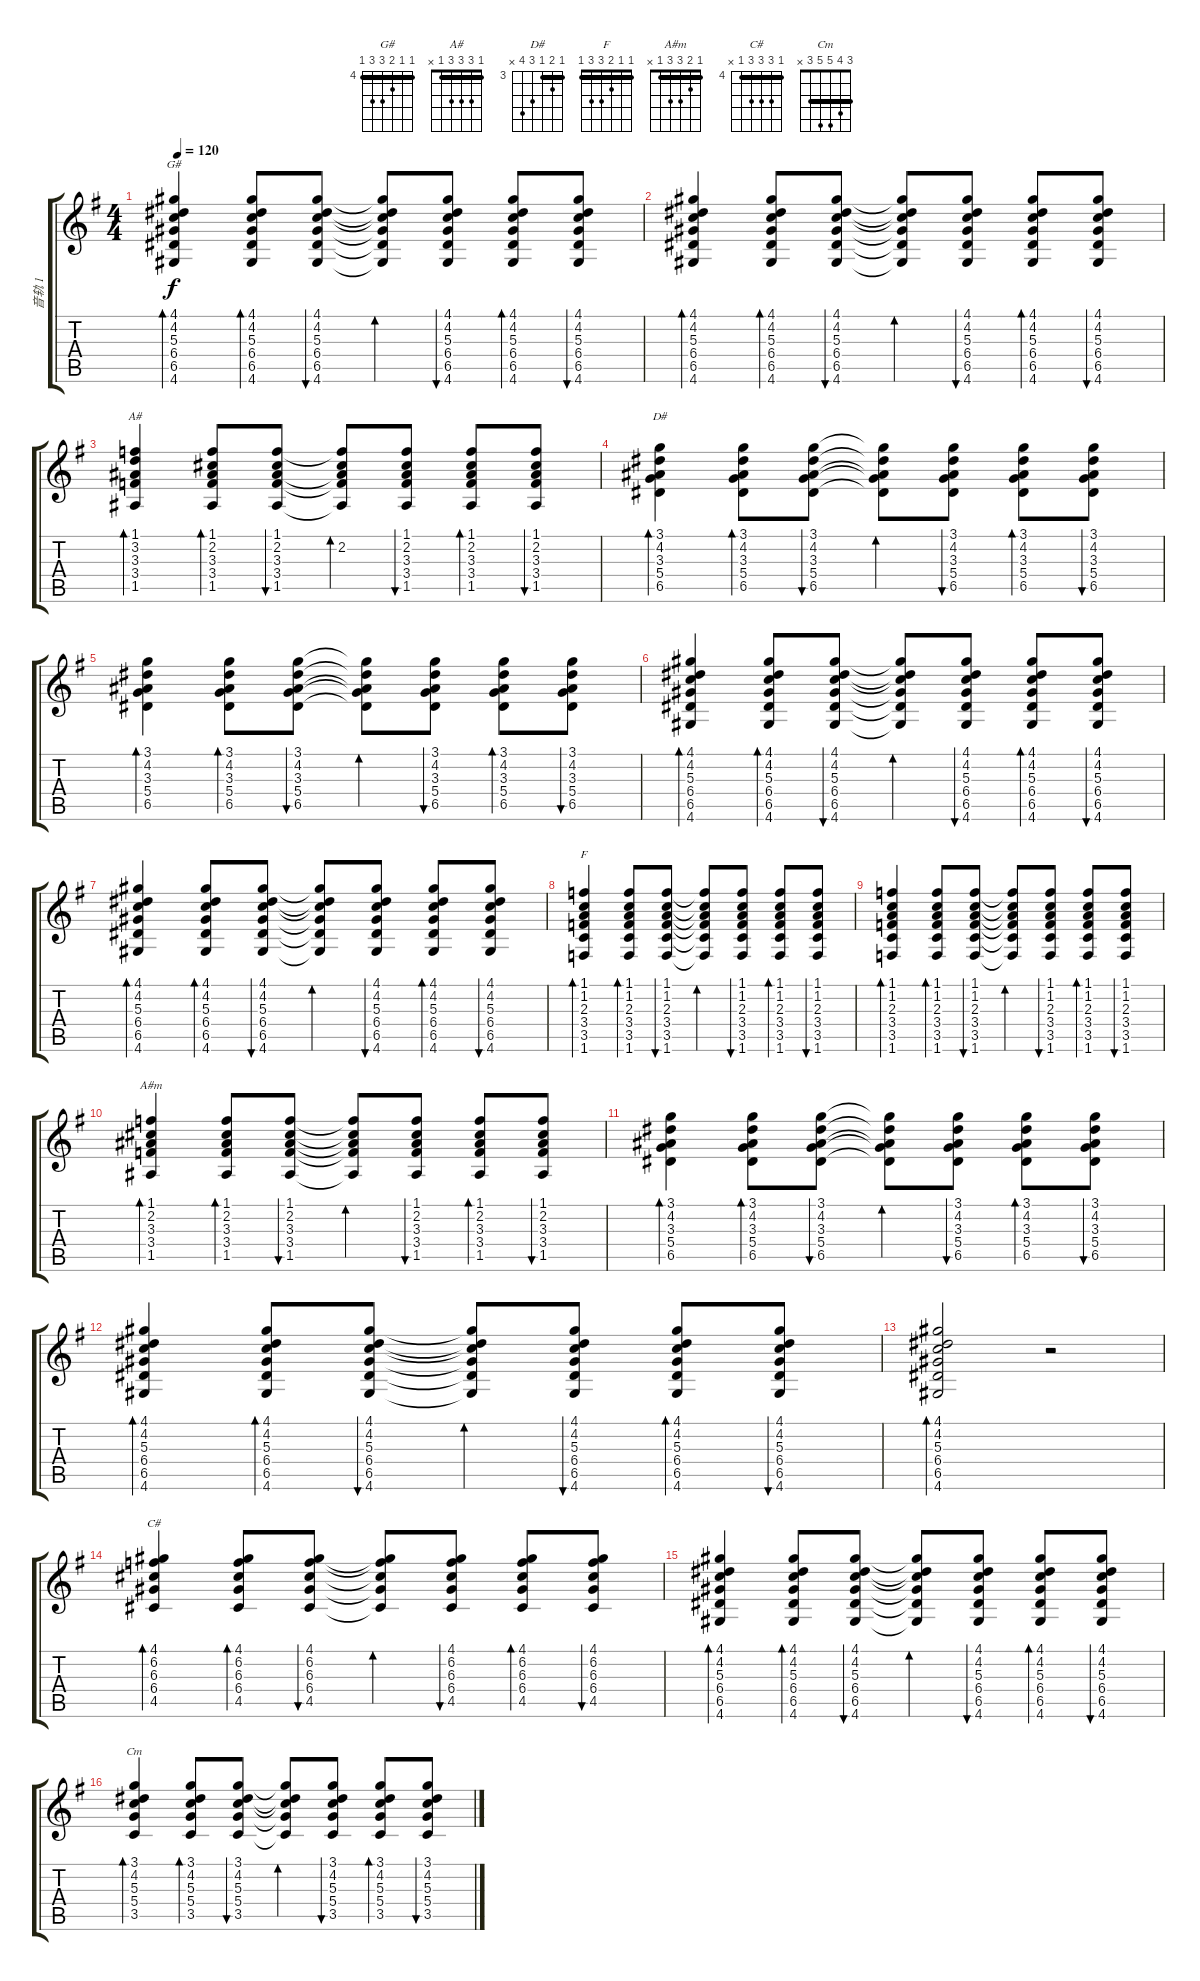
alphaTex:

\track ("音轨 1" "音轨 1") {instrument acousticguitarsteel}
\staff {score tabs}
\tuning (E4 B3 G3 D3 A2 E2) {hide}
\chord ("G#" 4 4 5 6 6 4) {firstfret 4 barre 4}
\chord ("A#" 1 3 3 3 1 x) {barre 1}
\chord ("D#" 3 4 3 5 6 x) {firstfret 3 barre 3}
\chord ("F" 1 1 2 3 3 1) {barre 1}
\chord ("A#m" 1 2 3 3 1 x) {barre 1}
\chord ("C#" 4 6 6 6 4 x) {firstfret 4 barre 4}
\chord ("Cm" 3 4 5 5 3 x) {barre 3}
\ts (4 4)
\tempo 120
\clef g2
\ks g
(4.1 4.2 5.3 6.4 6.5 4.6).4{bd 60 ch "G#" dy f} (4.1 4.2 5.3 6.4 6.5 4.6).8{bd 60} (4.1 4.2 5.3 6.4 6.5 4.6).8{bu 60} (4.1{t} 4.2{t} 5.3{t} 6.4{t} 6.5{t} 4.6{t}).8{bd 60} (4.1 4.2 5.3 6.4 6.5 4.6).8{bu 60} (4.1 4.2 5.3 6.4 6.5 4.6).8{bd 60} (4.1 4.2 5.3 6.4 6.5 4.6).8{bu 60} |
(4.1 4.2 5.3 6.4 6.5 4.6).4{bd 60} (4.1 4.2 5.3 6.4 6.5 4.6).8{bd 60} (4.1 4.2 5.3 6.4 6.5 4.6).8{bu 60} (4.1{t} 4.2{t} 5.3{t} 6.4{t} 6.5{t} 4.6{t}).8{bd 60} (4.1 4.2 5.3 6.4 6.5 4.6).8{bu 60} (4.1 4.2 5.3 6.4 6.5 4.6).8{bd 60} (4.1 4.2 5.3 6.4 6.5 4.6).8{bu 60} |
(1.1 3.2 3.3 3.4 1.5).4{bd 60 ch "A#"} (1.1 2.2 3.3 3.4 1.5).8{bd 60} (1.1 2.2 3.3 3.4 1.5).8{bu 60} (1.1{t} 2.2 3.3{t} 3.4{t} 1.5{t}).8{bd 60} (1.1 2.2 3.3 3.4 1.5).8{bu 60} (1.1 2.2 3.3 3.4 1.5).8{bd 60} (1.1 2.2 3.3 3.4 1.5).8{bu 60} |
(3.1 4.2 3.3 5.4 6.5).4{bd 60 ch "D#"} (3.1 4.2 3.3 5.4 6.5).8{bd 60} (3.1 4.2 3.3 5.4 6.5).8{bu 60} (3.1{t} 4.2{t} 3.3{t} 5.4{t} 6.5{t}).8{bd 60} (3.1 4.2 3.3 5.4 6.5).8{bu 60} (3.1 4.2 3.3 5.4 6.5).8{bd 60} (3.1 4.2 3.3 5.4 6.5).8{bu 60} |
(3.1 4.2 3.3 5.4 6.5).4{bd 60} (3.1 4.2 3.3 5.4 6.5).8{bd 60} (3.1 4.2 3.3 5.4 6.5).8{bu 60} (3.1{t} 4.2{t} 3.3{t} 5.4{t} 6.5{t}).8{bd 60} (3.1 4.2 3.3 5.4 6.5).8{bu 60} (3.1 4.2 3.3 5.4 6.5).8{bd 60} (3.1 4.2 3.3 5.4 6.5).8{bu 60} |
(4.1 4.2 5.3 6.4 6.5 4.6).4{bd 60} (4.1 4.2 5.3 6.4 6.5 4.6).8{bd 60} (4.1 4.2 5.3 6.4 6.5 4.6).8{bu 60} (4.1{t} 4.2{t} 5.3{t} 6.4{t} 6.5{t} 4.6{t}).8{bd 60} (4.1 4.2 5.3 6.4 6.5 4.6).8{bu 60} (4.1 4.2 5.3 6.4 6.5 4.6).8{bd 60} (4.1 4.2 5.3 6.4 6.5 4.6).8{bu 60} |
(4.1 4.2 5.3 6.4 6.5 4.6).4{bd 60} (4.1 4.2 5.3 6.4 6.5 4.6).8{bd 60} (4.1 4.2 5.3 6.4 6.5 4.6).8{bu 60} (4.1{t} 4.2{t} 5.3{t} 6.4{t} 6.5{t} 4.6{t}).8{bd 60} (4.1 4.2 5.3 6.4 6.5 4.6).8{bu 60} (4.1 4.2 5.3 6.4 6.5 4.6).8{bd 60} (4.1 4.2 5.3 6.4 6.5 4.6).8{bu 60} |
(1.1 1.2 2.3 3.4 3.5 1.6).4{bd 60 ch "F"} (1.1 1.2 2.3 3.4 3.5 1.6).8{bd 60} (1.1 1.2 2.3 3.4 3.5 1.6).8{bu 60} (1.1{t} 1.2{t} 2.3{t} 3.4{t} 3.5{t} 1.6{t}).8{bd 60} (1.1 1.2 2.3 3.4 3.5 1.6).8{bu 60} (1.1 1.2 2.3 3.4 3.5 1.6).8{bd 60} (1.1 1.2 2.3 3.4 3.5 1.6).8{bu 60} |
(1.1 1.2 2.3 3.4 3.5 1.6).4{bd 60} (1.1 1.2 2.3 3.4 3.5 1.6).8{bd 60} (1.1 1.2 2.3 3.4 3.5 1.6).8{bu 60} (1.1{t} 1.2{t} 2.3{t} 3.4{t} 3.5{t} 1.6{t}).8{bd 60} (1.1 1.2 2.3 3.4 3.5 1.6).8{bu 60} (1.1 1.2 2.3 3.4 3.5 1.6).8{bd 60} (1.1 1.2 2.3 3.4 3.5 1.6).8{bu 60} |
(1.1 2.2 3.3 3.4 1.5).4{bd 60 ch "A#m"} (1.1 2.2 3.3 3.4 1.5).8{bd 60} (1.1 2.2 3.3 3.4 1.5).8{bu 60} (1.1{t} 2.2{t} 3.3{t} 3.4{t} 1.5{t}).8{bd 60} (1.1 2.2 3.3 3.4 1.5).8{bu 60} (1.1 2.2 3.3 3.4 1.5).8{bd 60} (1.1 2.2 3.3 3.4 1.5).8{bu 60} |
(3.1 4.2 3.3 5.4 6.5).4{bd 60} (3.1 4.2 3.3 5.4 6.5).8{bd 60} (3.1 4.2 3.3 5.4 6.5).8{bu 60} (3.1{t} 4.2{t} 3.3{t} 5.4{t} 6.5{t}).8{bd 60} (3.1 4.2 3.3 5.4 6.5).8{bu 60} (3.1 4.2 3.3 5.4 6.5).8{bd 60} (3.1 4.2 3.3 5.4 6.5).8{bu 60} |
(4.1 4.2 5.3 6.4 6.5 4.6).4{bd 60} (4.1 4.2 5.3 6.4 6.5 4.6).8{bd 60} (4.1 4.2 5.3 6.4 6.5 4.6).8{bu 60} (4.1{t} 4.2{t} 5.3{t} 6.4{t} 6.5{t} 4.6{t}).8{bd 60} (4.1 4.2 5.3 6.4 6.5 4.6).8{bu 60} (4.1 4.2 5.3 6.4 6.5 4.6).8{bd 60} (4.1 4.2 5.3 6.4 6.5 4.6).8{bu 60} |
(4.1 4.2 5.3 6.4 6.5 4.6).2{bd 240} r.2 |
(4.1 6.2 6.3 6.4 4.5).4{bd 30 ch "C#"} (4.1 6.2 6.3 6.4 4.5).8{bd 60} (4.1 6.2 6.3 6.4 4.5).8{bu 60} (4.1{t} 6.2{t} 6.3{t} 6.4{t} 4.5{t}).8{bd 60} (4.1 6.2 6.3 6.4 4.5).8{bu 60} (4.1 6.2 6.3 6.4 4.5).8{bd 60} (4.1 6.2 6.3 6.4 4.5).8{bu 60} |
(4.1 4.2 5.3 6.4 6.5 4.6).4{bd 60} (4.1 4.2 5.3 6.4 6.5 4.6).8{bd 60} (4.1 4.2 5.3 6.4 6.5 4.6).8{bu 60} (4.1{t} 4.2{t} 5.3{t} 6.4{t} 6.5{t} 4.6{t}).8{bd 60} (4.1 4.2 5.3 6.4 6.5 4.6).8{bu 60} (4.1 4.2 5.3 6.4 6.5 4.6).8{bd 60} (4.1 4.2 5.3 6.4 6.5 4.6).8{bu 60} |
(3.1 4.2 5.3 5.4 3.5).4{bd 60 ch "Cm"} (3.1 4.2 5.3 5.4 3.5).8{bd 60} (3.1 4.2 5.3 5.4 3.5).8{bu 60} (3.1{t} 4.2{t} 5.3{t} 5.4{t} 3.5{t}).8{bd 60} (3.1 4.2 5.3 5.4 3.5).8{bu 60} (3.1 4.2 5.3 5.4 3.5).8{bd 60} (3.1 4.2 5.3 5.4 3.5).8{bu 60}
